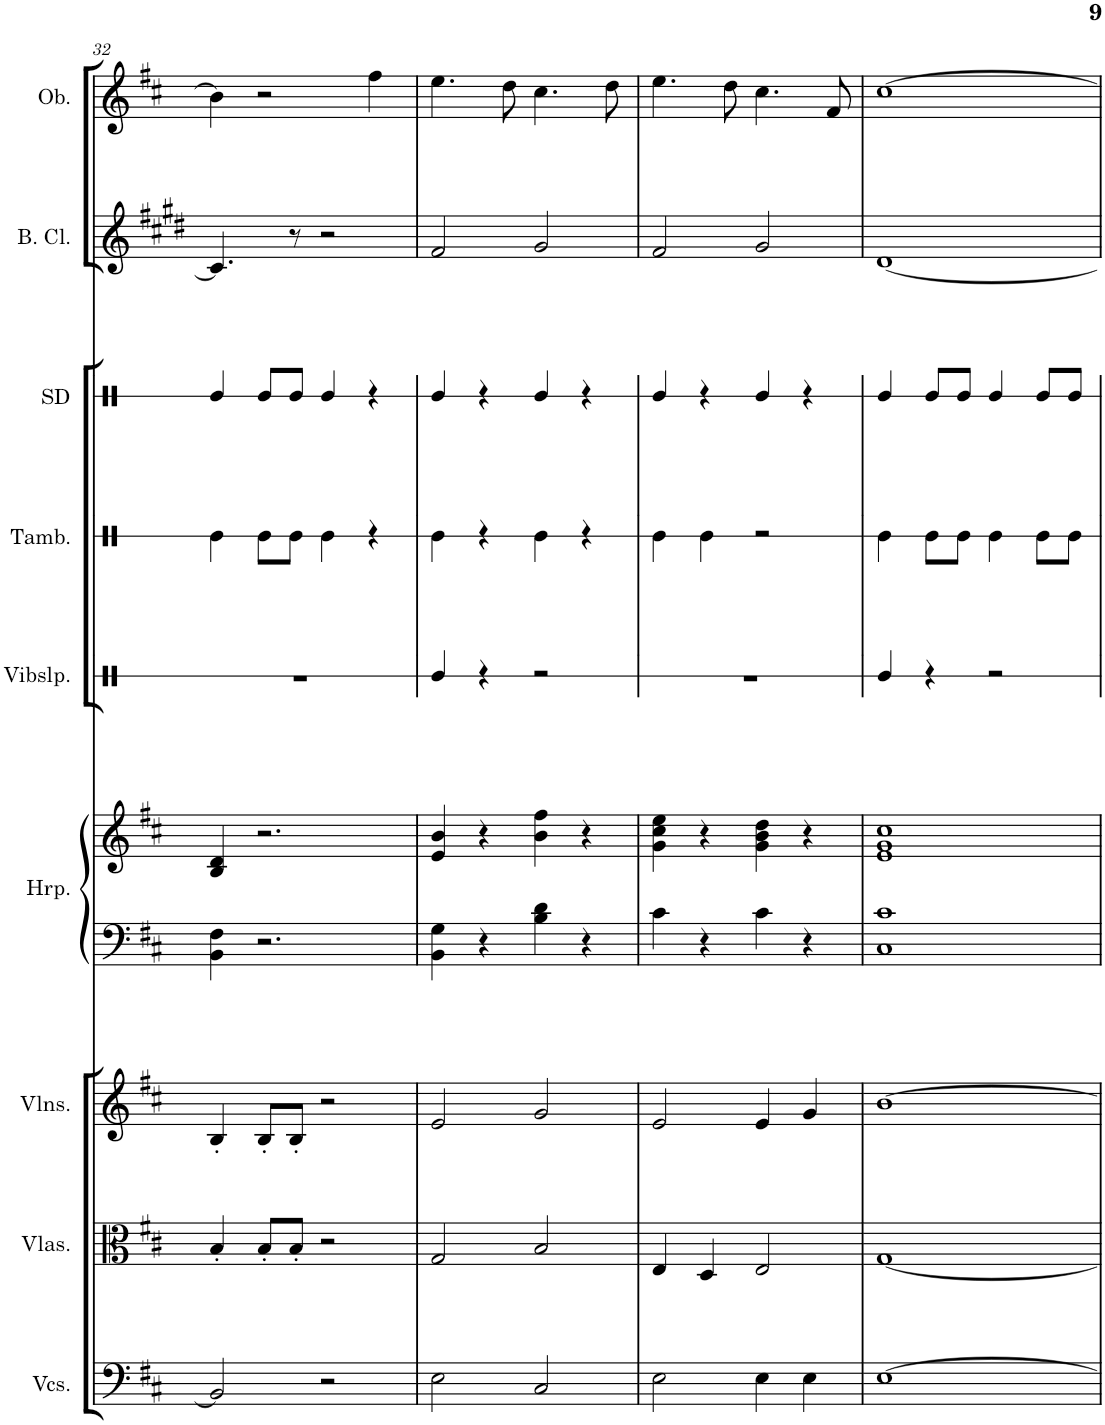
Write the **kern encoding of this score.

**kern	**kern	**kern	**kern	**kern	**kern	**kern	**kern	**kern	**kern
*part9	*part8	*part7	*part6	*part6	*part5	*part4	*part3	*part2	*part1
*staff10	*staff9	*staff8	*staff7	*staff6	*staff5	*staff4	*staff3	*staff2	*staff1
*I"Violoncellos	*I"Violas	*I"Violins	*I"Harp	*	*I"Vibraslap	*I"Tambourine	*I"Snare Drum	*I"Bass Clarinet	*I"Oboe
*I'Vcs.	*I'Vlas.	*I'Vlns.	*I'Hrp.	*	*I'Vibslp.	*I'Tamb.	*I'SD	*I'B. Cl.	*I'Ob.
!!LO:PB:g=z
*clefF4	*clefC3	*clefG2	*clefF4	*clefG2	*clefX	*clefX	*clefX	*clefG2	*clefG2
*	*	*	*	*	*	*	*	*Trd8c14	*
*k[f#c#]	*k[f#c#]	*k[f#c#]	*k[f#c#]	*k[f#c#]	*k[]	*k[]	*k[]	*k[f#c#g#d#]	*k[f#c#]
*M4/4	*M4/4	*M4/4	*M4/4	*M4/4	*M4/4	*M4/4	*M4/4	*M4/4	*M4/4
=32	=32	=32	=32	=32	=32	=32	=32	=32	=32
2BB/]	4B'/	4B'/	4BB\ 4F#\	4B/ 4d/	1r	4Re\	4Re/	4.c#/]	4b\]
.	8B'/L	8B'/L	2.r	2.r	.	8Re\L	8Re/L	.	2r
.	8B'/J	8B'/J	.	.	.	8Re\J	8Re/J	8r	.
2r	2r	2r	.	.	.	4Re\	4Re/	2r	.
.	.	.	.	.	.	4r	4r	.	4ff#\
=33	=33	=33	=33	=33	=33	=33	=33	=33	=33
2E\	2G/	2e/	4BB\ 4G\	4e/ 4b/	4Re/	4Re\	4Re/	2f#/	4.ee\
.	.	.	4r	4r	4r	4r	4r	.	.
.	.	.	.	.	.	.	.	.	8dd\
2C#/	2B/	2g/	4B\ 4d\	4b\ 4ff#\	2r	4Re\	4Re/	2g#/	4.cc#\
.	.	.	4r	4r	.	4r	4r	.	.
.	.	.	.	.	.	.	.	.	8dd\
=34	=34	=34	=34	=34	=34	=34	=34	=34	=34
2E\	4E/	2e/	4c#\	4g\ 4cc#\ 4ee\	1r	4Re\	4Re/	2f#/	4.ee\
.	4D/	.	4r	4r	.	4Re\	4r	.	.
.	.	.	.	.	.	.	.	.	8dd\
4E\	2E/	4e/	4c#\	4g\ 4b\ 4dd\	.	2r	4Re/	2g#/	4.cc#\
4E\	.	4g/	4r	4r	.	.	4r	.	.
.	.	.	.	.	.	.	.	.	8f#/
=35	=35	=35	=35	=35	=35	=35	=35	=35	=35
[1E	[1G	[1b	1C# 1c#	1e 1g 1cc#	4Re/	4Re\	4Re/	[1d#	[1cc#
.	.	.	.	.	4r	8Re\L	8Re/L	.	.
.	.	.	.	.	.	8Re\J	8Re/J	.	.
.	.	.	.	.	2r	4Re\	4Re/	.	.
.	.	.	.	.	.	8Re\L	8Re/L	.	.
.	.	.	.	.	.	8Re\J	8Re/J	.	.
=	=	=	=	=	=	=	=	=	=
*-	*-	*-	*-	*-	*-	*-	*-	*-	*-
